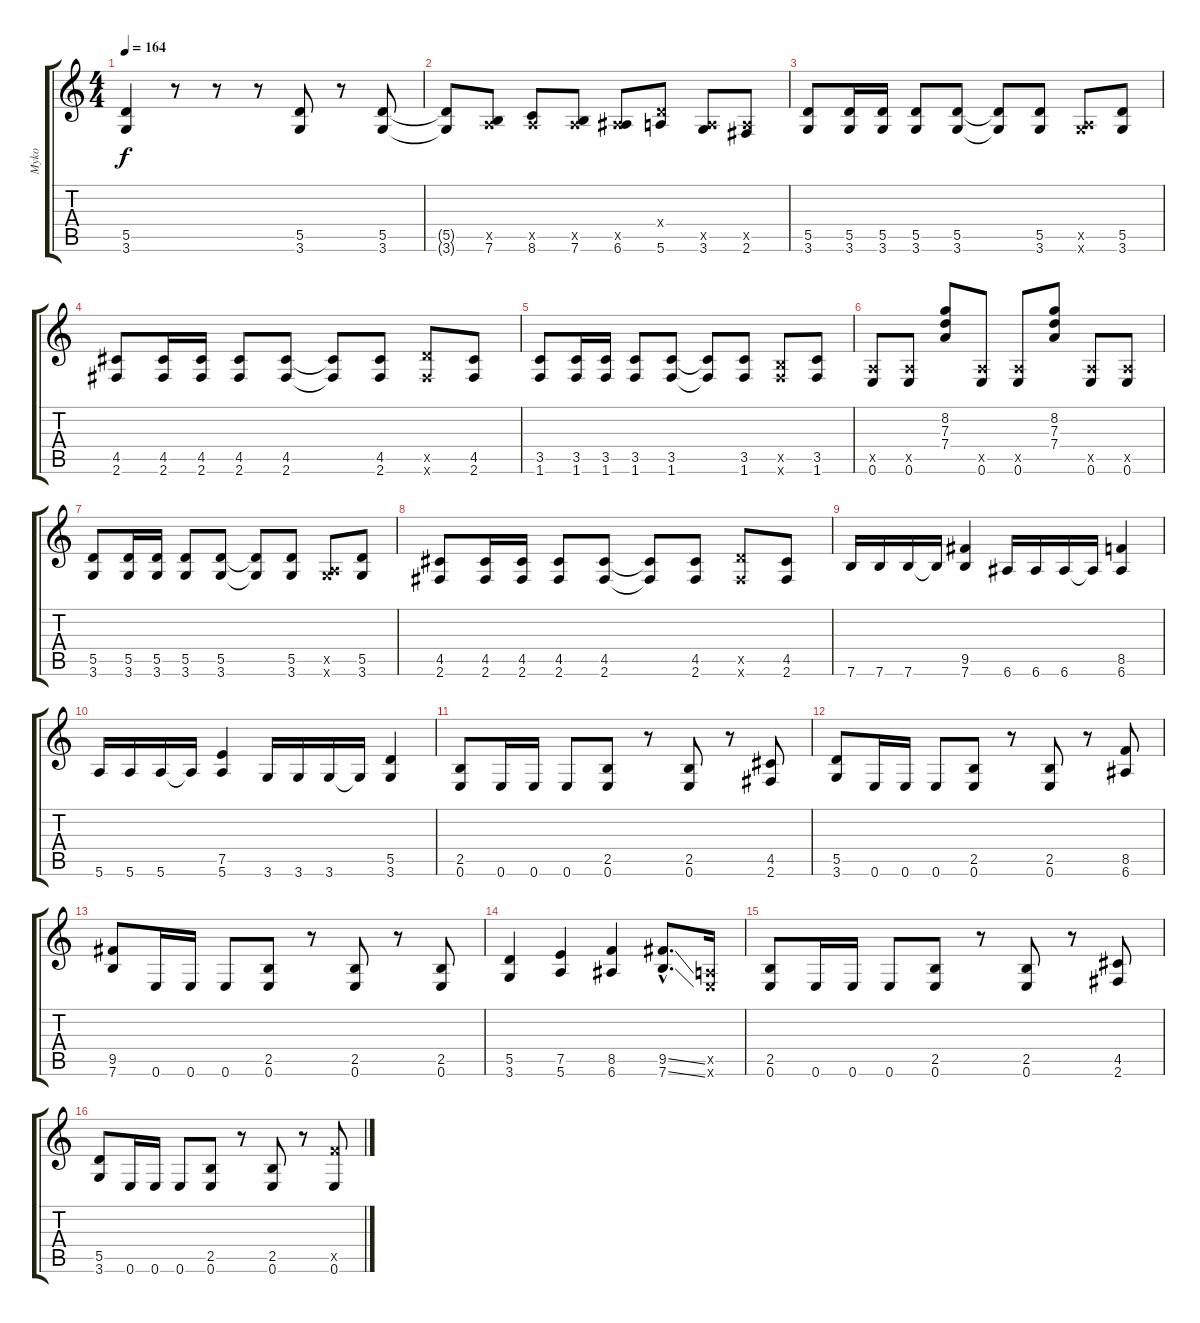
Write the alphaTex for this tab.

\track ("Myko" "Myko") {instrument distortionguitar}
\staff {score tabs}
\tuning (E4 B3 G3 D3 A2 E2) {hide}
\ts (4 4)
\tempo 164
\clef g2
\ks c
(5.5 3.6).4{dy f} r.8 r.8 r.8 (5.5 3.6).8 r.8 (5.5 3.6).8 |
(5.5{t} 3.6{t}).8 (0.5{x} 7.6).8 (0.5{x} 8.6).8 (0.5{x} 7.6).8 (0.5{x} 6.6).8 (0.4{x} 5.6).8 (0.5{x} 3.6).8 (0.5{x} 2.6).8 |
(5.5 3.6).8 (5.5 3.6).16 (5.5 3.6).16 (5.5 3.6).8 (5.5 3.6).8 (5.5{t} 3.6{t}).8 (5.5 3.6).8 (0.5{x} 3.6{x}).8 (5.5 3.6).8 |
(4.5 2.6).8 (4.5 2.6).16 (4.5 2.6).16 (4.5 2.6).8 (4.5 2.6).8 (4.5{t} 2.6{t}).8 (4.5 2.6).8 (5.5{x} 2.6{x}).8 (4.5 2.6).8 |
(3.5 1.6).8 (3.5 1.6).16 (3.5 1.6).16 (3.5 1.6).8 (3.5 1.6).8 (3.5{t} 1.6{t}).8 (3.5 1.6).8 (2.5{x} 1.6{x}).8 (3.5 1.6).8 |
(0.5{x} 0.6).8 (0.5{x} 0.6).8 (8.2 7.3 7.4).8 (0.5{x} 0.6).8 (0.5{x} 0.6).8 (8.2 7.3 7.4).8 (0.5{x} 0.6).8 (0.5{x} 0.6).8 |
(5.5 3.6).8 (5.5 3.6).16 (5.5 3.6).16 (5.5 3.6).8 (5.5 3.6).8 (5.5{t} 3.6{t}).8 (5.5 3.6).8 (0.5{x} 3.6{x}).8 (5.5 3.6).8 |
(4.5 2.6).8 (4.5 2.6).16 (4.5 2.6).16 (4.5 2.6).8 (4.5 2.6).8 (4.5{t} 2.6{t}).8 (4.5 2.6).8 (5.5{x} 2.6{x}).8 (4.5 2.6).8 |
7.6.16 7.6.16 7.6.16 7.6{t}.16 (9.5 7.6).4 6.6.16 6.6.16 6.6.16 6.6{t}.16 (8.5 6.6).4 |
5.6.16 5.6.16 5.6.16 5.6{t}.16 (7.5 5.6).4 3.6.16 3.6.16 3.6.16 3.6{t}.16 (5.5 3.6).4 |
(2.5 0.6).8 0.6.16 0.6.16 0.6.8 (2.5 0.6).8 r.8 (2.5 0.6).8 r.8 (4.5 2.6).8 |
(5.5 3.6).8 0.6.16 0.6.16 0.6.8 (2.5 0.6).8 r.8 (2.5 0.6).8 r.8 (8.5 6.6).8 |
(9.5 7.6).8 0.6.16 0.6.16 0.6.8 (2.5 0.6).8 r.8 (2.5 0.6).8 r.8 (2.5 0.6).8 |
(5.5 3.6).4 (7.5 5.6).4 (8.5 6.6).4 (9.5{ss hac} 7.6{ss hac}).8{d} (0.5{x} 0.6{x}).16 |
(2.5 0.6).8 0.6.16 0.6.16 0.6.8 (2.5 0.6).8 r.8 (2.5 0.6).8 r.8 (4.5 2.6).8 |
(5.5 3.6).8 0.6.16 0.6.16 0.6.8 (2.5 0.6).8 r.8 (2.5 0.6).8 r.8 (8.5{x} 0.6).8
